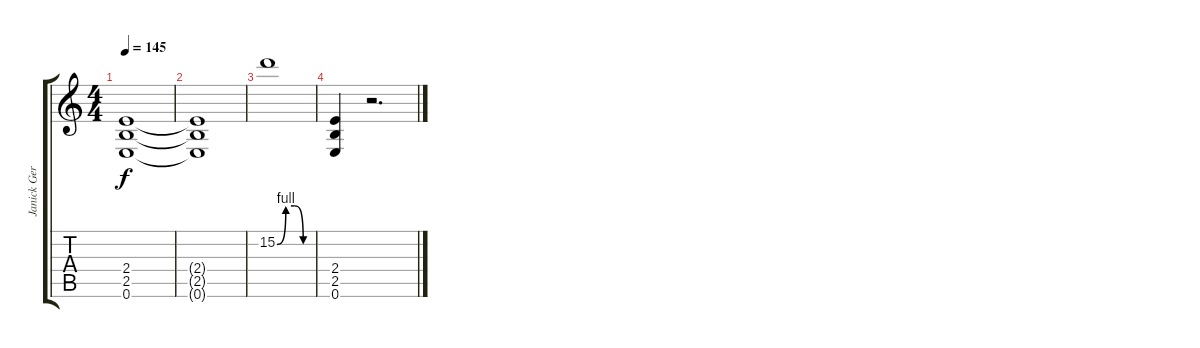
\track ("Janick Gers" "Janick Ger") {instrument distortionguitar}
\staff {score tabs}
\tuning (E4 B3 G3 D3 A2 E2) {hide}
\ts (4 4)
\tempo 145
\clef g2
\ks c
(2.4{t} 2.5{t} 0.6{t}).1{dy f} |
(2.4{t} 2.5{t} 0.6{t}).1 |
15.2{be (custom 0 0 15 4 30 4 45 0 60 0)}.1{volume 14} |
(2.4 2.5 0.6).4{volume 11} r.2{d}
